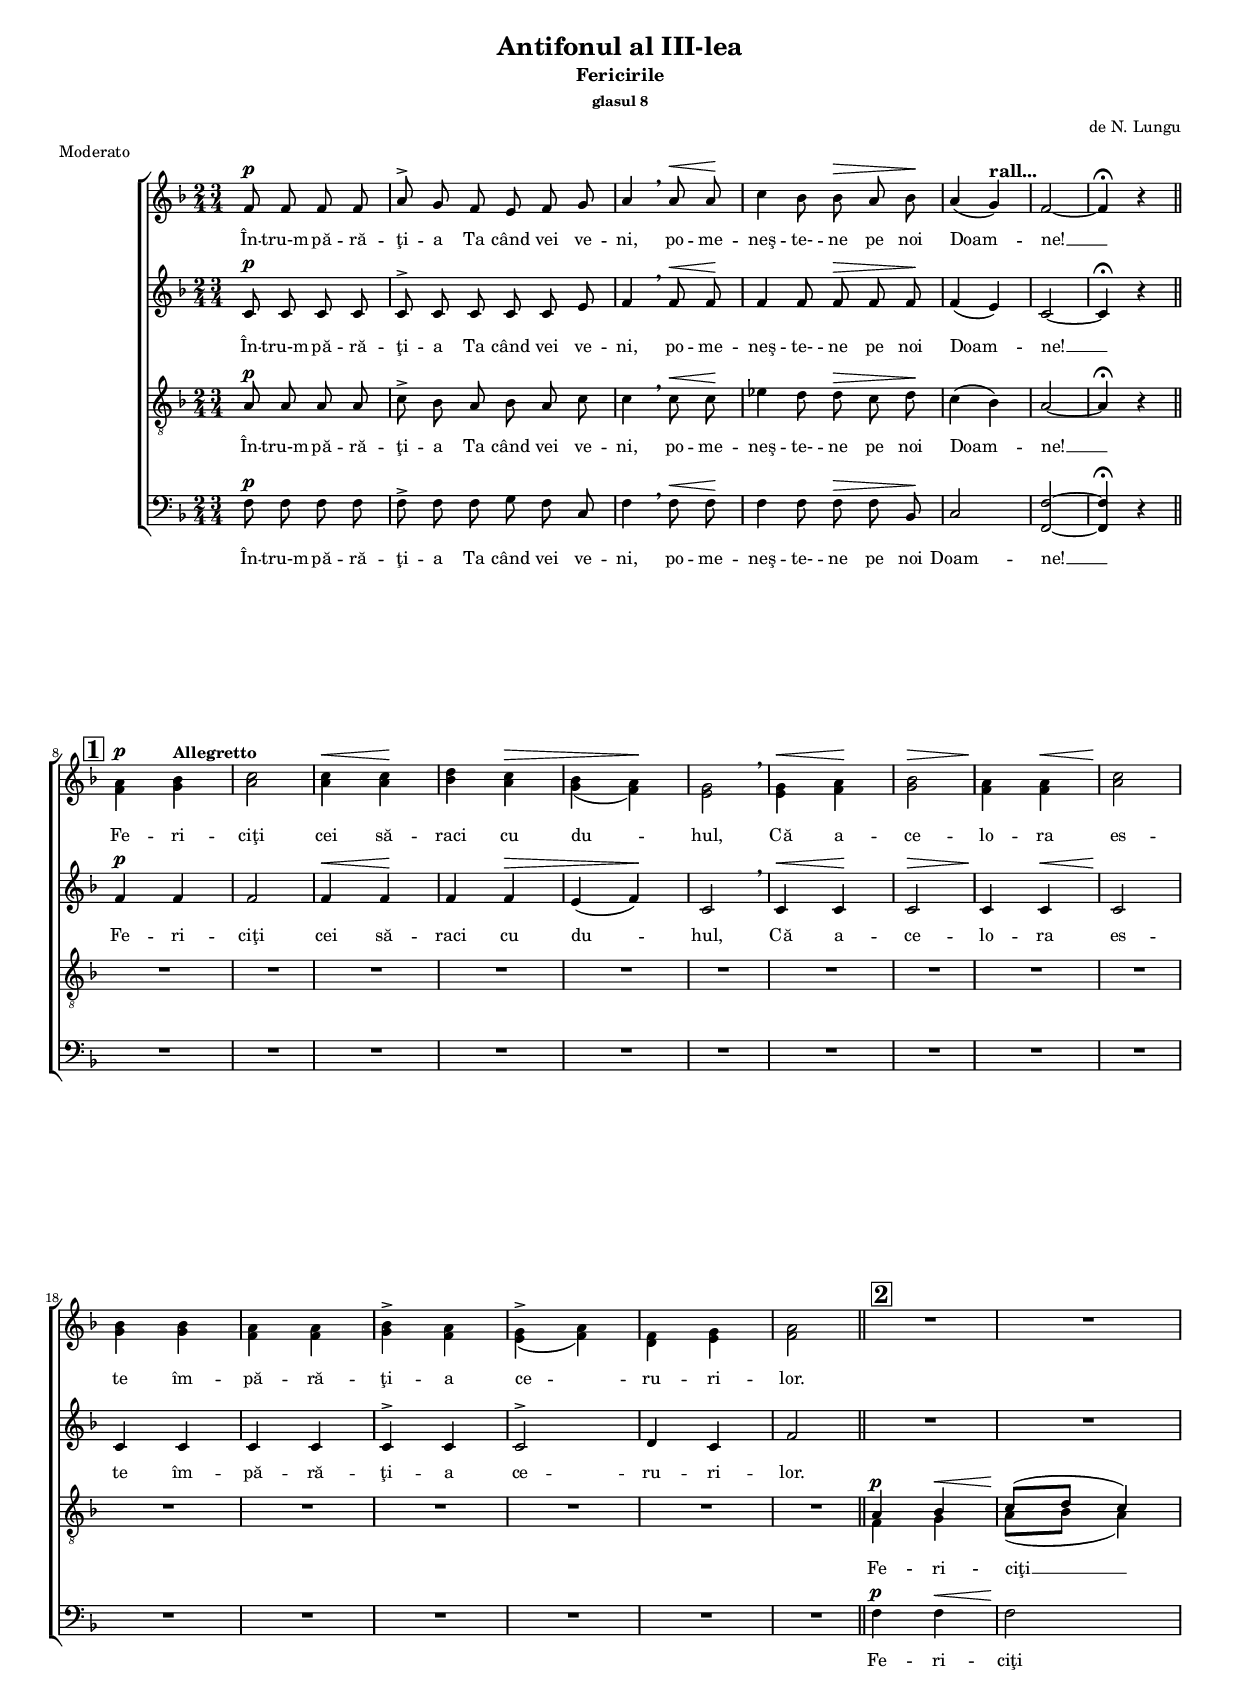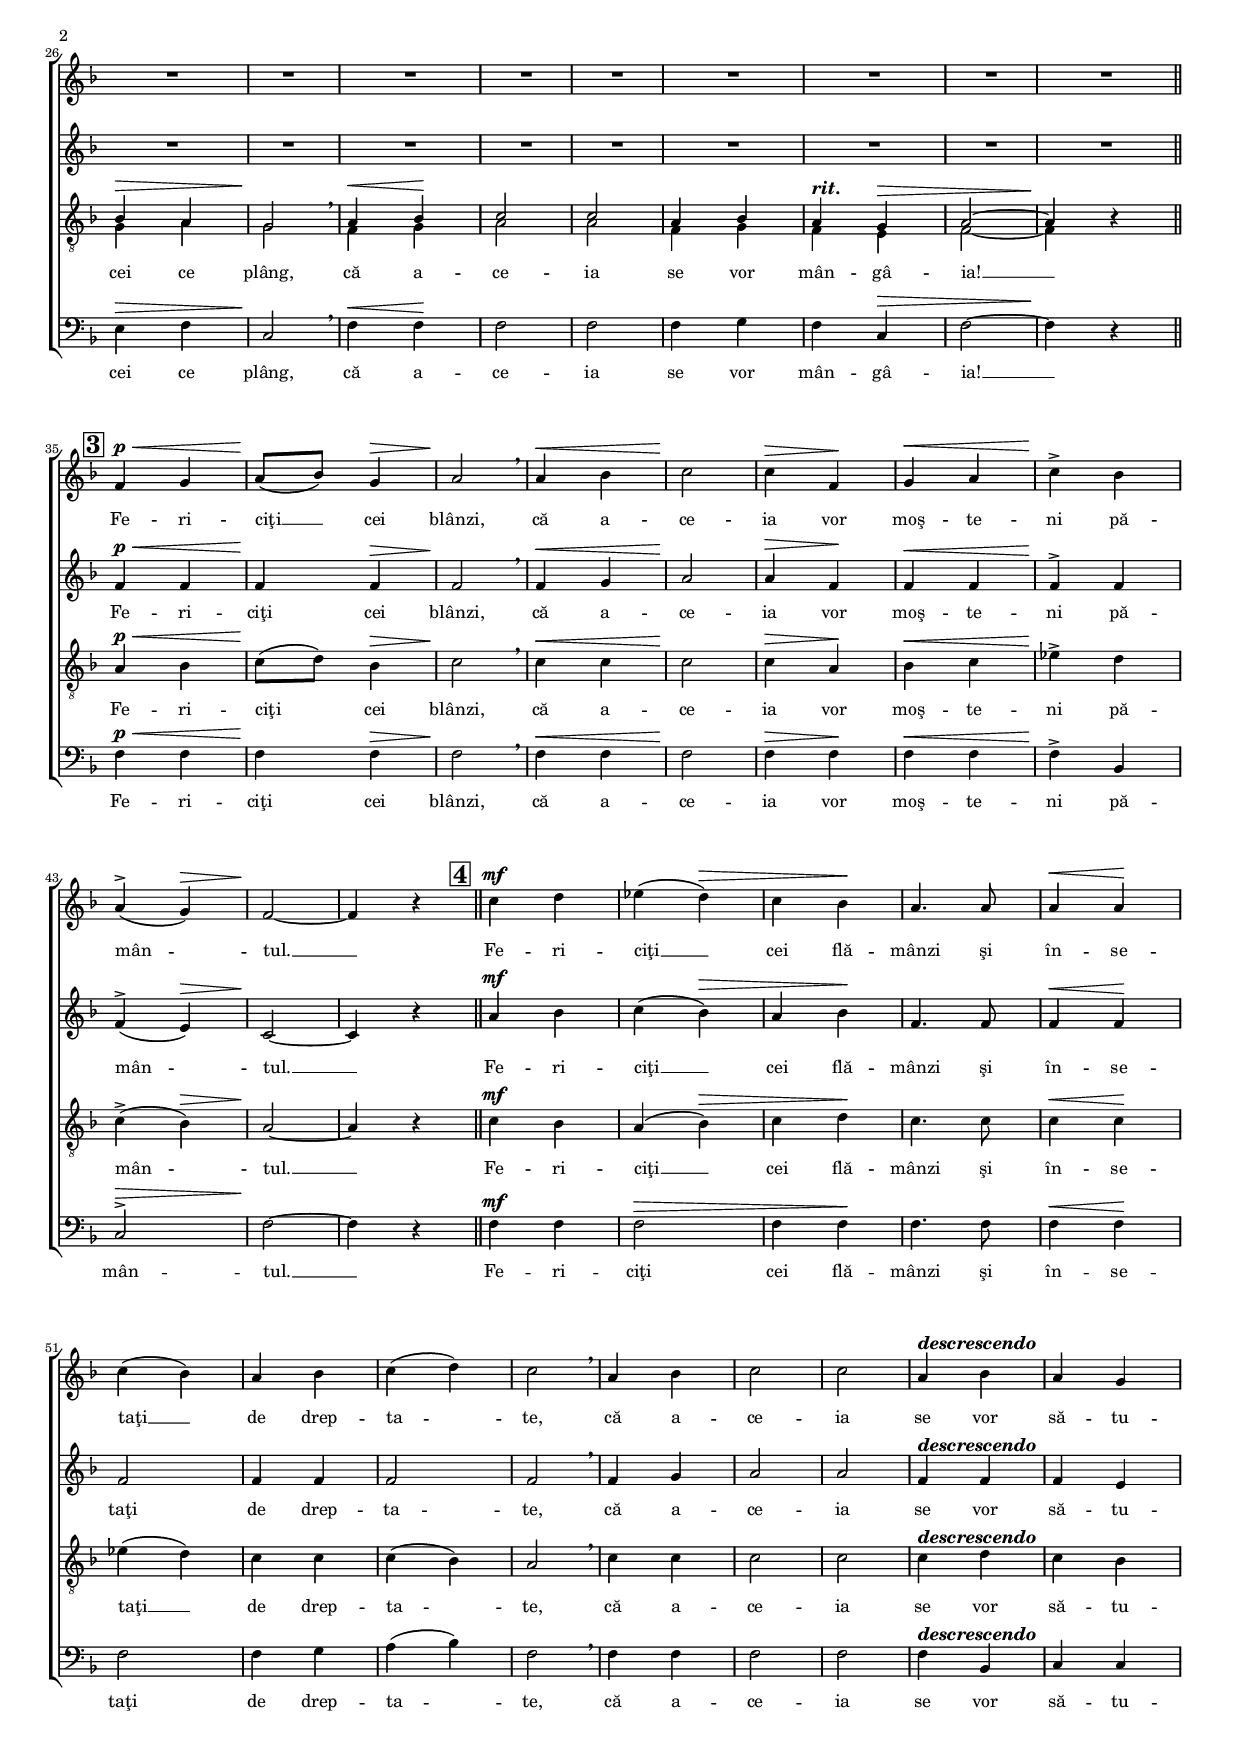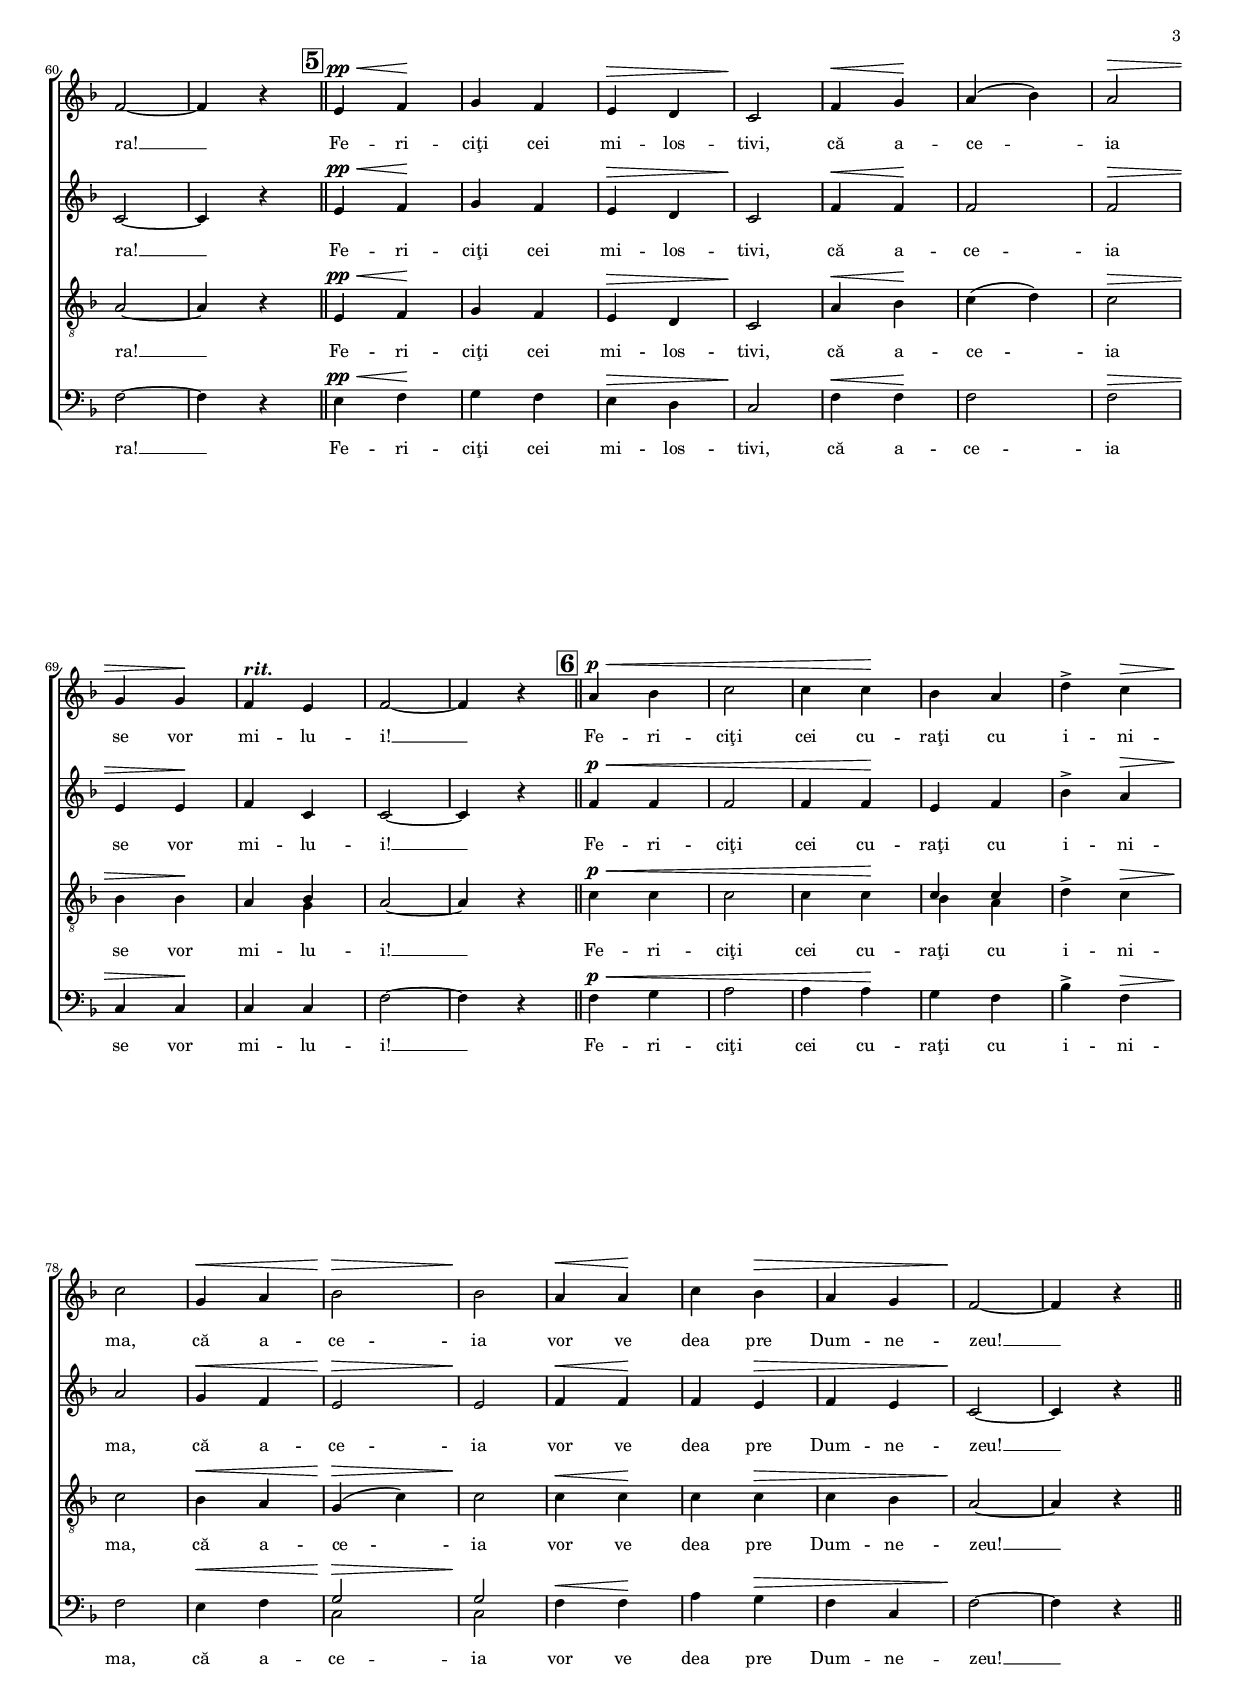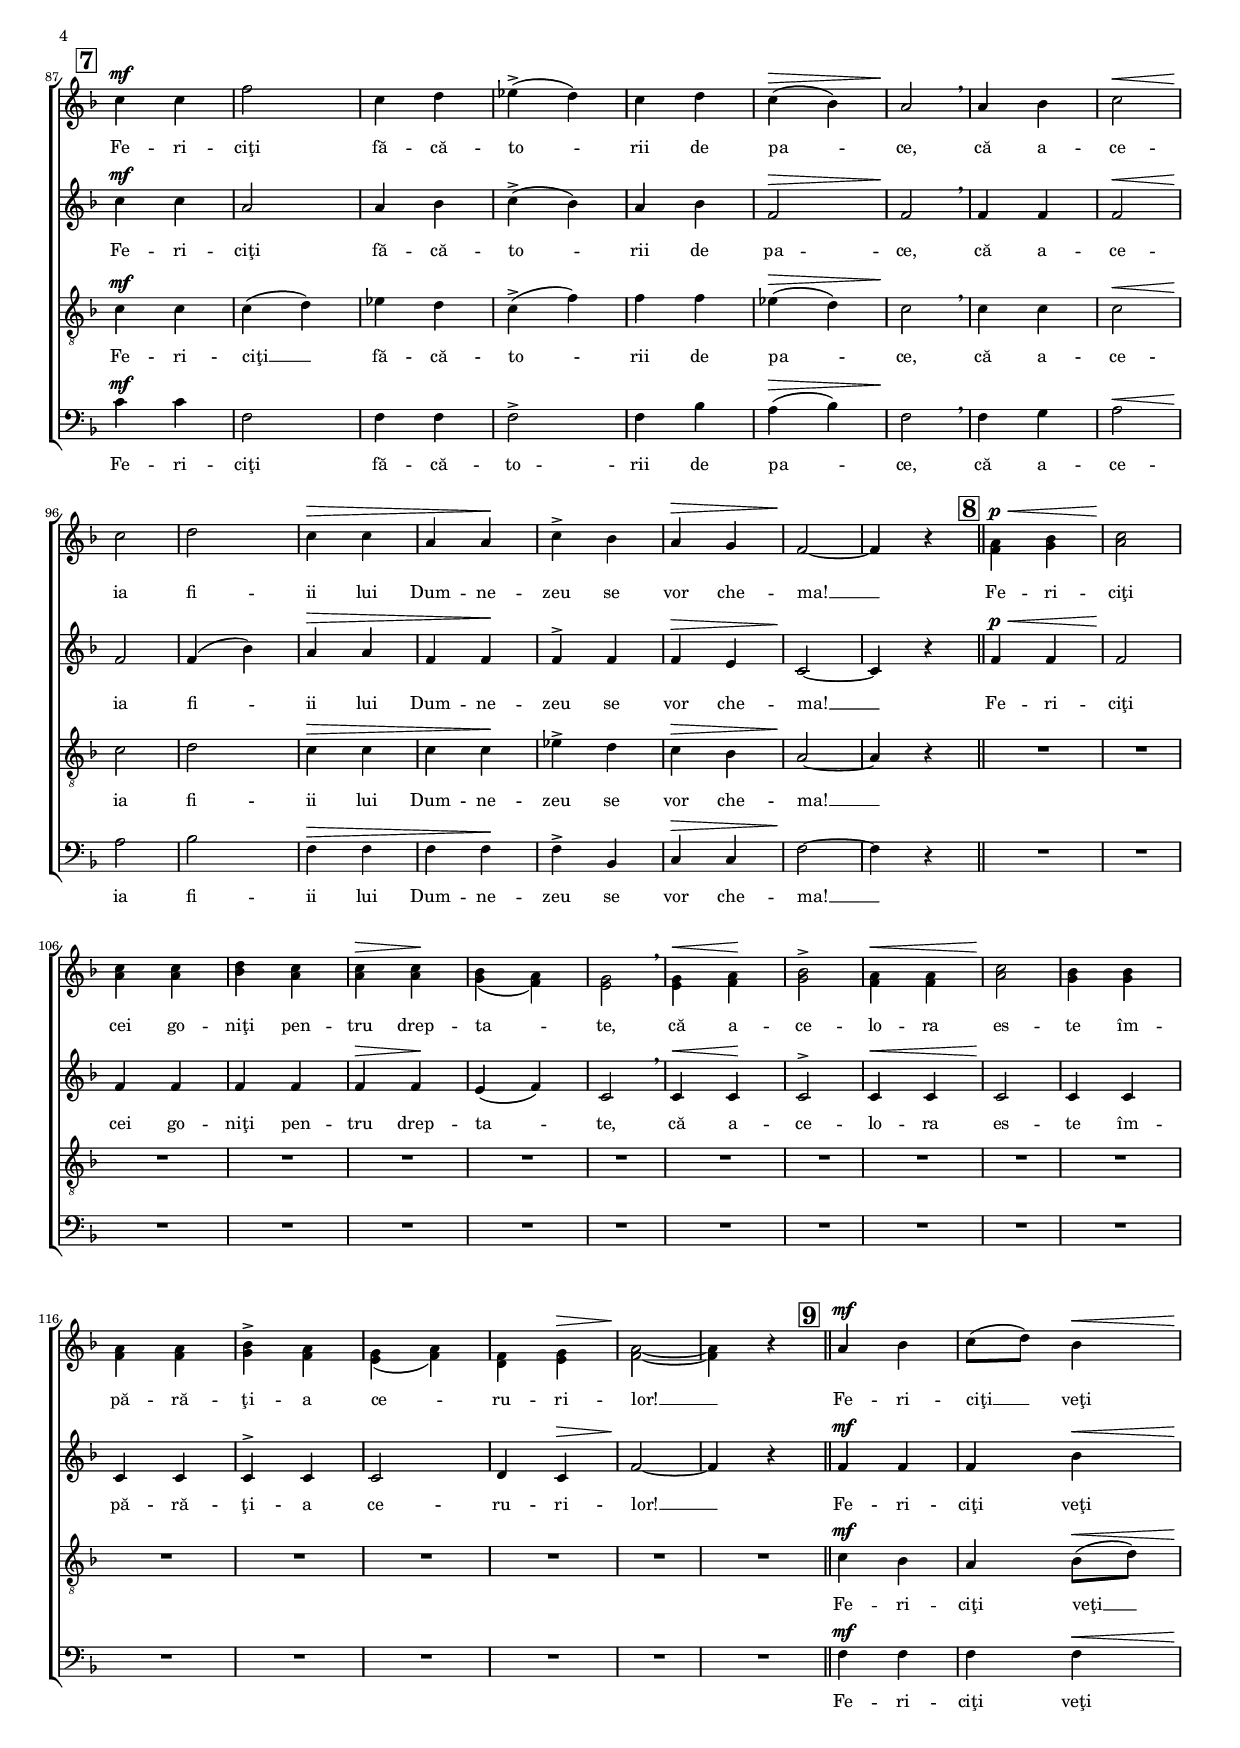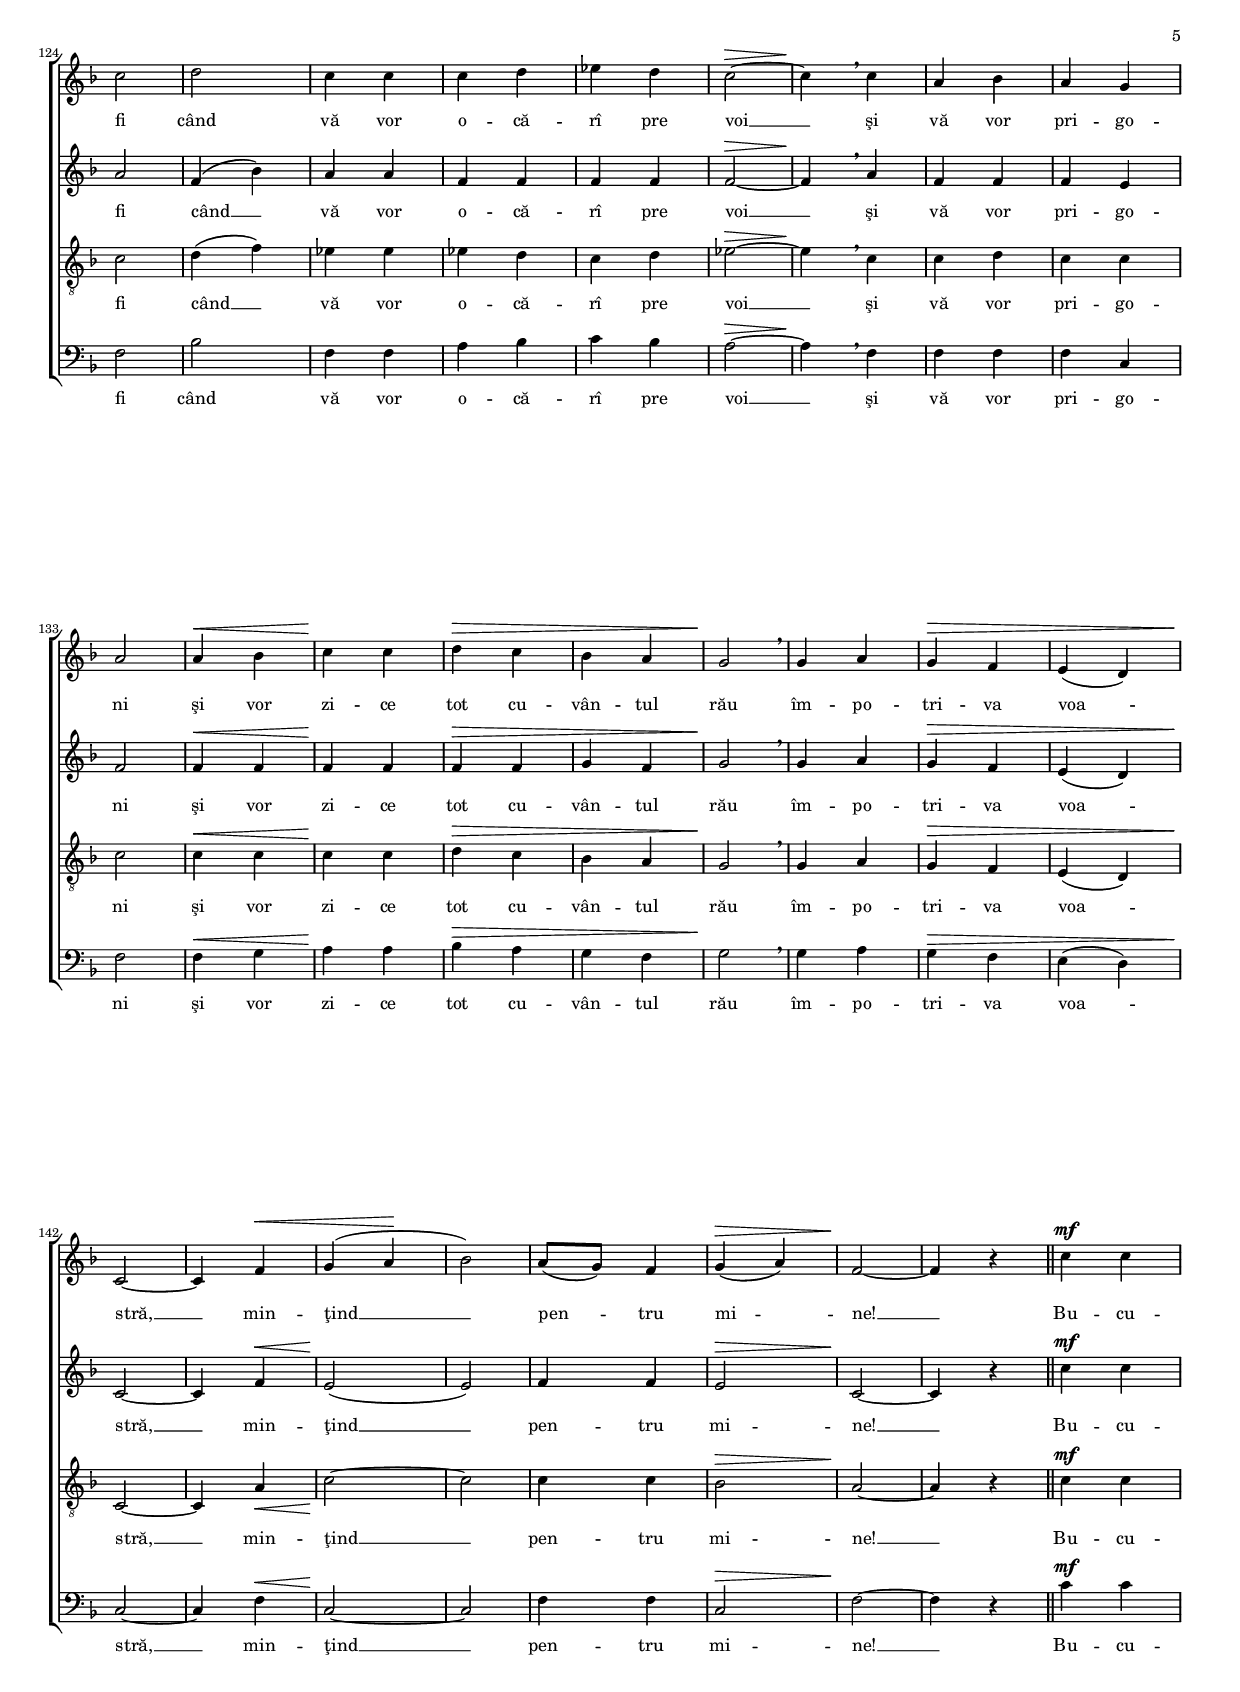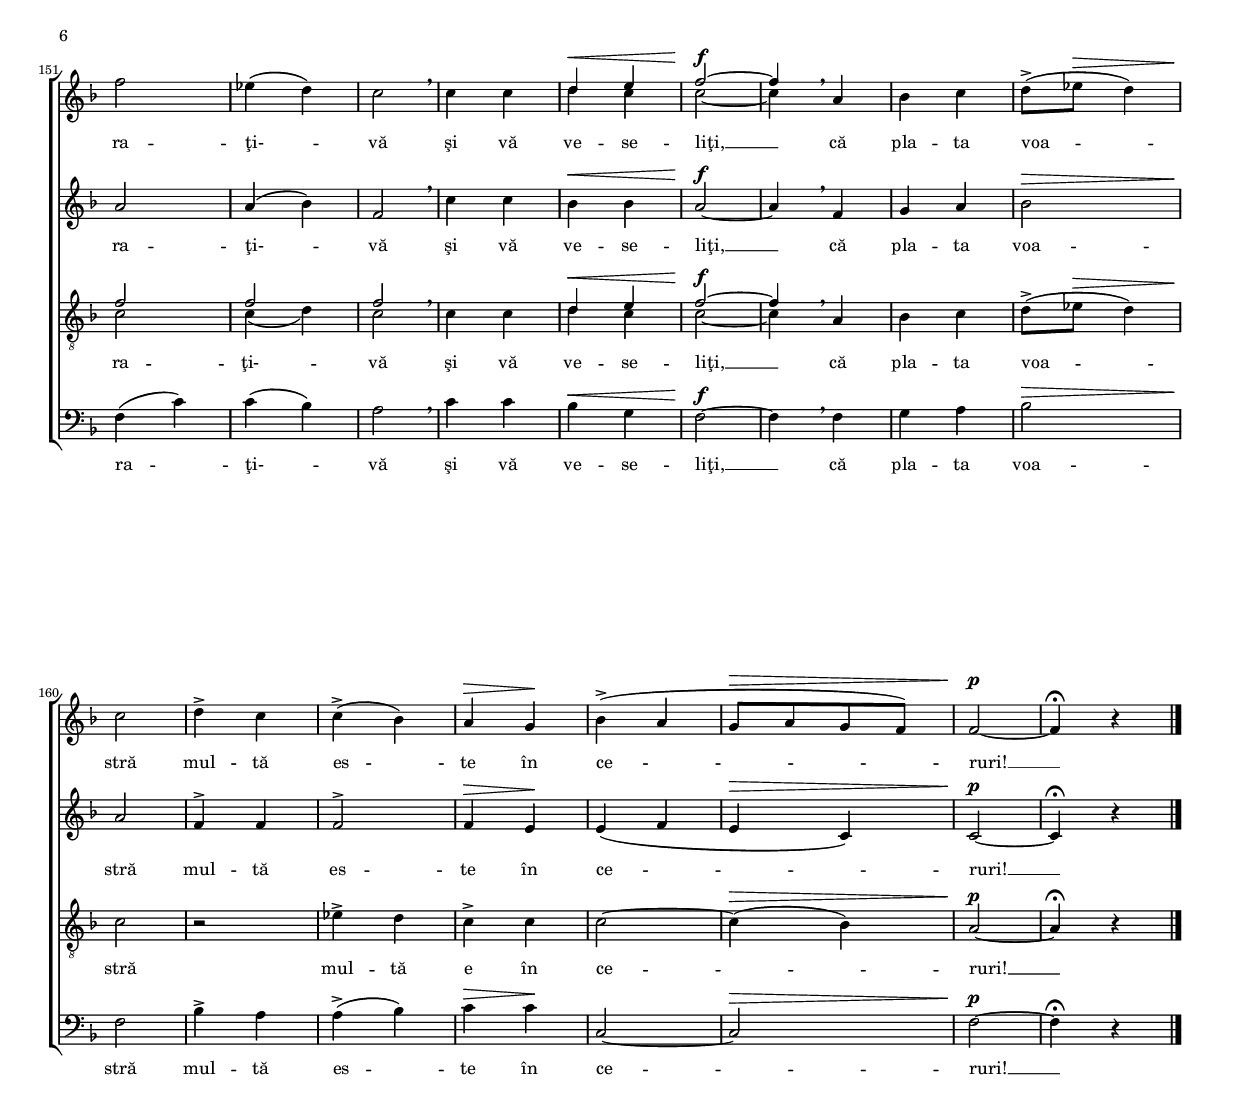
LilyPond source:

\version "2.19.80"
\include "defines.ly"
midiTempo = 
  \midi {
    \tempo 4 = 156
    }


\include "preamble.ly"

\header {
  title = "Antifonul al III-lea"
  subtitle = "Fericirile"
  subsubtitle = "glasul 8"
  composer = "de N. Lungu"
  meter = "Moderato"
}

mixedTimeSigMarkup = \markup {
  \override #'(baseline-skip . 2) \number {
    \column { "2" "4" }
    \column { "3" "4" }
    \hspace #1.0
  }
}

global = {
  \globalPreamble
  \key f \major
  \override Staff.TimeSignature.stencil = #ly:text-interface::print
  \override Staff.TimeSignature.text = #mixedTimeSigMarkup
}

sopMusic = \relative c' {
  % Întru-mpărăţia Ta când vei veni, pomeneşte-ne pe noi, Doamne
  \time 2/4
  \autoBeamOff
  f8^\p f f f\bar "|"
  \once \override Staff.TimeSignature.stencil = ##f
  \time 3/4
  a^\accent g f e f g \bar "|"
  \once \override Staff.TimeSignature.stencil = ##f
  \time 2/4
  a4 \breathe a8^\< a\! \bar  "|"
  \once \override Staff.TimeSignature.stencil = ##f
  \time 3/4
  c4 bes8 bes^\> a bes\! \bar "|"
  \once \override Staff.TimeSignature.stencil = ##f
  \time 2/4
  a4( g)^\rallMarkup \bar "|"
  f2~ \bar "|"
  f4^\fermata r \bar "||"
  \break
  \autoBeamOn

  % 1. Fericiţi cei săraci cu duhul, că acelora este împărăţia cerurilor
  \prepareBox
  <<
    {
      \voiceOne
      a4^\p^\markup{\hspace #-4.0 \bold \box 1} bes^\markup { \bold Allegretto }
      c2
      c4^\< c\!
      d c^\>
      bes( a)\!
      g2 \breathe
      g4^\< a\!
      bes2^\>
      a4\! a^\<
      c2\!
      bes4 bes
      a a
      bes^\accent a
      g(^\accent a)
      f g
      \prepareBox 
      a2^\markup{\hspace #12.0 \bold \box 2}
    }
    {
      \voiceTwo
      f4 g
      a2
      a4 a
      bes a
      g( f)
      e2
      e4 f
      g2
      f4 f
      a2
      g4 g
      f f
      g f
      e( f)
      d e
      f2
    }
  >>
  \oneVoice
  \bar "||"

  % 2. Fericiţi cei ce plâng, că aceia se vor mângâia
  R2
  R2 * 10
  \bar "||"
  \break

  % 3. Fericiţi cei blânzi, că aceia vor moşteni pământul
  \prepareBox
  f4^\p^\markup{\hspace #-4.0 \bold \box 3}^\< g
  a8(\! bes) g4^\>
  a2\! \breathe
  a4^\< bes
  c2\!
  c4^\> f,\!
  g^\< a
  c\!^\accent bes
  a(^\accent g)^\>
  f2~\!
  f4 r
  \bar "||"

  % 4. Fericiţi cei flămânzi şi însetaţi de dreptate, că aceia se vor sătura
  \prepareBox
  c'^\mf^\markup{\hspace #-5.0 \bold \box 4} d
  es( d)^\>
  c bes\!
  a4. a8
  a4^\< a\!
  c( bes)
  a bes
  c( d)
  c2 \breathe
  a4 bes
  c2
  c
  a4^\descrescendoMarkup bes
  a g
  f2~
  f4 r
  \bar "||"

  % 5. Fericiţi cei milostivi, că aceia se vor milui
  \prepareBox
  e4^\pp^\markup{\hspace #-4.0 \bold \box 5}^\< f\!
  g f
  e^\> d
  c2\!
  f4^\< g\!
  a( bes)
  a2^\>
  g4 g\!
  f^\ritMarkup e
  f2~
  f4 r
  \bar "||"

  % 6. Fericiţi cei curaţi cu inima, că aceia vor vedea pe Dumnezeu
  \prepareBox
  a4^\p^\markup{\hspace #-4.0 \bold \box 6}^\< bes
  c2
  c4 c\!
  bes a
  d^\accent c^\>
  \break
  c2\!
  g4^\< a
  bes2\!^\>
  bes\!
  a4^\< a\!
  c bes^\>
  a g
  f2~\!
  f4 r
  \bar "||"

  % 7. Fericiţi făcătorii de pace, că aceia fiii lui Dumnezeu se vor chema
  \prepareBox
  c'4^\mf^\markup{\hspace #-5.0 \bold \box 7} c
  f2
  c4 d
  es(^\accent d)
  c d
  c(^\> bes)
  a2\! \breathe
  a4 bes
  c2^\<
  c\!
  d
  c4^\> c
  a a\!
  c^\accent bes
  a^\> g
  f2~\!
  f4 r
  \bar "||"

  % 8. Fericiţi cei goniţi pentru dreptate, că acelora este împărăţia cerurilor
  \prepareBox
  <<
    {
      \voiceOne
      a4^\p^\markup{\hspace #-4.0 \bold \box 8}^\< bes
      c2\!
      c4 c
      d c
      c^\> c\!
      bes( a)
      g2 \breathe
      g4^\< a\!
      bes2^\accent
      a4^\< a
      c2\!
      bes4 bes
      a a
      bes^\accent a
      g( a)
      f g^\>
      a2~\!
      a4
    }
    {
      \voiceTwo
      f4 g
      a2
      a4 a
      bes a
      a a
      g( f)
      e2
      e4 f
      g2
      f4 f
      a2
      g4 g
      f f
      g f
      e( f)
      d e
      f2~
      f4
    }
  >>
  \oneVoice
  r
  \bar "||"

  % 9. Fericiţi veţi fi când vă vor ocărî pe voi şi vă vor prigoni
  % şi vor zice tot cuvântul rău împotriva voastră, minţind pentru mine
  \prepareBox
  a4^\mf^\markup{\hspace #-5.0 \bold \box 9} bes
  c8( d) bes4^\<
  c2\!
  d
  c4 c
  c d
  es d
  c2~^\>
  c4\! \breathe c
  a bes
  a g
  a2
  a4^\< bes
  c\! c
  d^\> c
  bes a
  g2\! \breathe
  g4 a
  g^\> f
  e( d)
  c2~\!
  c4 f^\<
  g( a\!
  bes2)
  a8( g) f4
  g(^\> a)
  f2~\!
  f4 r
  \bar "||"

  % Bucuraţi-vă şi vă veseliţi, că plata voastră multă este în ceruri
  c'4^\mf c4
  f2
  es4( d)
  c2 \breathe
  c4 c
  <<
    {
      \voiceOne
      d^\< e
      f2~\!^\f
      f4
    }
    \new Voice = "split" {
      \voiceTwo
      d c
      c2~
      c4
    }
  >>
  \oneVoice
  \breathe a
  bes c
  d8(^\accent es^\> d4)
  c2\!
  d4^\accent c
  c(^\accent bes)
  a^\> g\!
  bes(^\accent a
  g8[^\> a g f])
  f2~\!^\p
  f4^\fermata r
  \bar "|."
}

altoMusic = \relative c' {
  % Întru-mpărăţia Ta când vei veni, pomeneşte-ne pe noi, Doamne
  \time 2/4
  \autoBeamOff
  c8^\p c c c\bar "|"
  \once \override Staff.TimeSignature.stencil = ##f
  \time 3/4
  c^\accent c c c c e \bar "|"
  \once \override Staff.TimeSignature.stencil = ##f
  \time 2/4
  f4 \breathe f8^\< f\! \bar "|"
  \once \override Staff.TimeSignature.stencil = ##f
  \time 3/4
  f4 f8 f^\> f f\! \bar "|"
  \once \override Staff.TimeSignature.stencil = ##f
  \time 2/4
  f4( e) \bar "|"
  c2~ \bar "|"
  c4^\fermata r \bar "||"
  \break
  \autoBeamOn

  % 1. Fericiţi cei săraci cu duhul, că acelora este împărăţia cerurilor
  f4^\p f
  f2
  f4^\< f\!
  f f^\>
  e( f)\!
  c2 \breathe
  c4^\< c\!
  c2^\>
  c4\! c^\<
  c2\!
  c4 c
  c c
  c^\accent c
  c2^\accent
  d4 c
  f2

  % 2. Fericiţi cei ce plâng, că aceia se vor mângâia
  R2 * 11
  
  % 3. Fericiţi cei blânzi, că aceia vor moşteni pământul
  f4^\p^\< f
  f\! f^\>
  f2\! \breathe
  f4^\< g
  a2\!
  a4^\> f\!
  f^\< f
  f\!^\accent f
  f(^\accent e)^\>
  c2~\!
  c4 r

  % 4. Fericiţi cei flămânzi şi însetaţi de dreptate, că aceia se vor sătura
  a'^\mf bes
  c( bes)^\>
  a bes\!
  f4. f8
  f4^\< f4\!
  f2
  f4 f
  f2
  f \breathe
  f4 g
  a2
  a
  f4^\descrescendoMarkup f
  f e
  c2~
  c4 r

  % 5. Fericiţi cei milostivi, că aceia se vor milui
  e^\pp^\< f\!
  g f
  e^\> d
  c2\!
  f4^\< f\!
  f2
  f^\>
  e4 e\!
  f c
  c2~
  c4 r

  % 6. Fericiţi cei curaţi cu inima, că aceia vor vedea pe Dumnezeu
  f^\p^\< f
  f2
  f4 f\!
  e f
  bes^\accent a^\>
  a2\!
  g4^\< f
  e2\!^\>
  e\!
  f4^\< f\!
  f e^\>
  f e
  c2~\!
  c4 r

  % 7. Fericiţi făcătorii de pace, că aceia fiii lui Dumnezeu se vor chema
  c'^\mf c
  a2
  a4 bes
  c(^\accent bes)
  a bes
  f2^\>
  f\! \breathe
  f4 f
  f2^\<
  f\!
  f4( bes)
  a^\> a
  f f\!
  f^\accent f
  f^\> e
  c2~\!
  c4 r

  % 8. Fericiţi cei goniţi pentru dreptate, că acelora este împărăţia cerurilor
  f^\p^\< f
  f2\!
  f4 f
  f f
  f^\> f\!
  e( f)
  c2 \breathe
  c4^\< c\!
  c2^\accent
  c4^\< c
  c2\!
  c4 c
  c c
  c^\accent c
  c2
  d4 c^\>
  f2~\!
  f4 r

  % 9. Fericiţi veţi fi când vă vor ocărî pe voi şi vă vor prigoni
  % şi vor zice tot cuvântul rău împotriva voastră, minţind pentru mine
  f^\mf f
  f bes^\<
  a2\!
  f4( bes)
  a a
  f f
  f f
  f2~^\>
  f4\! \breathe a
  f f
  f e
  f2
  f4^\< f
  f\! f
  f^\> f
  g f
  g2\! \breathe
  g4 a
  g^\> f
  e( d)
  c2~\!
  c4 f^\<
  e2(\!
  e)
  f4 f
  e2^\>
  c2~\!
  c4 r

  % Bucuraţi-vă şi vă veseliţi, că plata voastră multă este în ceruri
  c'^\mf c
  a2
  a4( bes)
  f2 \breathe
  c'4 c
  bes^\< bes
  a2~\!^\f
  a4 \breathe f
  g a
  bes2^\>
  a\!
  f4^\accent f
  f2^\accent
  f4^\> e\!
  e( f
  e^\> c)
  c2~\!^\p
  c4^\fermata r
}

tenorMusic = \relative c' {
  % Întru-mpărăţia Ta când vei veni, pomeneşte-ne pe noi, Doamne
  \time 2/4
  \autoBeamOff
  a8^\p a a a \bar "|"
  \once \override Staff.TimeSignature.stencil = ##f
  \time 3/4
  c^\accent bes a bes a c \bar "|"
  \once \override Staff.TimeSignature.stencil = ##f
  \time 2/4
  c4 \breathe c8^\< c\! \bar "|"
  \once \override Staff.TimeSignature.stencil = ##f
  \time 3/4
  es4 d8 d^\> c d\! \bar "|"
  \once \override Staff.TimeSignature.stencil = ##f
  \time 2/4
  c4( bes) \bar "|"
  a2~ \bar "|"
  a4^\fermata r \bar "||"
  \break
  \autoBeamOn

  % 1. Fericiţi cei săraci cu duhul, că acelora este împărăţia cerurilor
  R2 * 16

  % 2. Fericiţi cei ce plâng, că aceia se vor mângâia
  <<
    {
      \voiceOne
      a4^\p bes^\<
      c8(\! d c4)
      bes^\> a
      g2\! \breathe
      a4^\< bes\!
      c2
      c
      a4 bes
      a^\ritMarkup g^\>
      a2~
      a4\!
    }
    \new Voice = "split" {
      \voiceTwo
      f4 g
      a8( bes a4)
      g a
      g2
      f4 g
      a2
      a
      f4 g
      f e
      f2~
      f4
    }
  >>
  \oneVoice
  r

  % 3. Fericiţi cei blânzi, că aceia vor moşteni pământul
  a4^\p^\< bes
  c8(\! d) bes4^\>
  c2\! \breathe
  c4^\< c
  c2\!
  c4^\> a\!
  bes^\< c
  es\!^\accent d
  c(^\accent bes)^\>
  a2~\!
  a4 r

  % 4. Fericiţi cei flămânzi şi însetaţi de dreptate, că aceia se vor sătura
  c4^\mf bes
  a( bes)^\>
  c d\!
  c4. c8
  c4^\< c\!
  es( d)
  c c
  c( bes)
  a2 \breathe
  c4 c
  c2
  c
  c4^\descrescendoMarkup d
  c bes
  a2~
  a4 r

  % 5. Fericiţi cei milostivi, că aceia se vor milui
  e^\pp^\< f\!
  g f
  e^\> d
  c2\!
  a'4^\< bes\!
  c( d)
  c2^\>
  bes4 bes\!
  a << { \voiceOne bes } \new Voice = "split" { \voiceTwo g } >> \oneVoice
  a2~
  a4 r

  % 6. Fericiţi cei curaţi cu inima, că aceia vor vedea pe Dumnezeu
  c4^\p^\< c
  c2
  c4 c\!
  << { \voiceOne c c } \new Voice = "split" { \voiceTwo bes a } >> \oneVoice
  d^\accent c^\>
  c2\!
  bes4^\< a
  g(\!^\> c)
  c2\!
  c4^\< c\!
  c c^\>
  c bes
  a2~\!
  a4 r

  % 7. Fericiţi făcătorii de pace, că aceia fiii lui Dumnezeu se vor chema
  c4^\mf c
  c( d)
  es d
  c(^\accent f)
  f f
  es(^\> d)
  c2\! \breathe
  c4 c
  c2^\<
  c\!
  d
  c4^\> c
  c c\!
  es^\accent d
  c^\> bes
  a2~\!
  a4 r

  % 8. Fericiţi cei goniţi pentru dreptate, că acelora este împărăţia cerurilor
  R2 * 18

  % 9. Fericiţi veţi fi când vă vor ocărî pe voi şi vă vor prigoni
  % şi vor zice tot cuvântul rău împotriva voastră, minţind pentru mine
  c4^\mf bes
  a bes8(^\< d)
  c2\!
  d4( f)
  es es
  es d
  c d
  es2~^\>
  es4\! \breathe c
  c d
  c c
  c2
  c4^\< c
  c\! c
  d^\> c
  bes a
  g2\! \breathe
  g4 a
  g^\> f
  e( d)
  c2~\!
  c4 a'\<
  c2~\!
  c
  c4 c
  bes2^\>
  a~\!
  a4 r

  % Bucuraţi-vă şi vă veseliţi, că plata voastră multă este în ceruri
  c4^\mf c4
  <<
    {
      \voiceOne
      f2
      f
      f
    }
    \new Voice = "split" {
      \voiceTwo
      c2
      c4( d)
      c2
    }
  >>
  \oneVoice
  \breathe
  c4 c
  <<
    {
      \voiceOne
      d^\< e
      f2~\!^\f
      f4
    }
    \new Voice = "split" {
      \voiceTwo
      d c
      c2~
      c4
    }
  >>
  \oneVoice
  \breathe a4
  bes c
  d8(^\accent es^\> d4)
  c2\!
  r
  es4^\accent d
  c^\accent c
  c2~
  c4(^\> bes)
  a2~\!^\p
  a4^\fermata r
}

bassMusic = \relative c' {
  % Întru-mpărăţia Ta când vei veni, pomeneşte-ne pe noi, Doamne
  \time 2/4
  \autoBeamOff
  f,8^\p f f f \bar "|"
  \once \override Staff.TimeSignature.stencil = ##f
  \time 3/4
  f^\accent f f g f c \bar "|"
  \once \override Staff.TimeSignature.stencil = ##f
  \time 2/4
  f4 \breathe f8^\< f\! \bar "|"
  \once \override Staff.TimeSignature.stencil = ##f
  \time 3/4
  f4 f8 f^\> f bes,\! \bar "|"
  \once \override Staff.TimeSignature.stencil = ##f
  \time 2/4
  c2 \bar "|"
  <f f,>2~ \bar "|"
  <f f,>4^\fermata r \bar "||"
  \break
  \autoBeamOn

  % 1. Fericiţi cei săraci cu duhul, că acelora este împărăţia cerurilor
  R2 * 16

  % 2. Fericiţi cei ce plâng, că aceia se vor mângâia
  f4^\p f^\<
  f2\!
  e4^\> f
  c2\! \breathe
  f4^\< f\!
  f2
  f
  f4 g
  f c^\>
  f2~
  f4\! r

  % 3. Fericiţi cei blânzi, că aceia vor moşteni pământul
  f4^\p^\< f
  f\! f^\>
  f2\! \breathe
  f4^\< f
  f2\!
  f4^\> f\!
  f^\< f
  f\!^\accent bes,
  c2^\accent^\>
  f2~\!
  f4 r

  % 4. Fericiţi cei flămânzi şi însetaţi de dreptate, că aceia se vor sătura
  f4^\mf f
  f2^\>
  f4 f\!
  f4. f8
  f4^\< f\!
  f2
  f4 g
  a( bes)
  f2 \breathe
  f4 f
  f2
  f
  f4^\descrescendoMarkup bes,
  c c
  f2~
  f4 r

  % 5. Fericiţi cei milostivi, că aceia se vor milui
  e^\pp^\< f\!
  g f
  e^\> d
  c2\!
  f4^\< f\!
  f2
  f^\>
  c4 c\!
  c c
  f2~
  f4 r

  % 6. Fericiţi cei curaţi cu inima, că aceia vor vedea pe Dumnezeu
  f^\p^\< g
  a2
  a4 a\!
  g f
  bes^\accent f^\>
  f2\!
  e4^\< f
  <<
    {
      \voiceOne
      g2\!^\>
      g\!
    }
    \new Voice = "split" {
      \voiceTwo
      c,2
      c
    }
  >>
  \oneVoice
  f4^\< f\!
  a g^\>
  f c
  f2~\!
  f4 r
  
  % 7. Fericiţi făcătorii de pace, că aceia fiii lui Dumnezeu se vor chema
  c'^\mf c
  f,2
  f4 f
  f2^\accent
  f4 bes
  a(^\> bes)
  f2\! \breathe
  f4 g
  a2^\<
  a\!
  bes
  f4^\> f
  f f\!
  f^\accent bes,
  c^\> c
  f2~\!
  f4 r

  % 8. Fericiţi cei goniţi pentru dreptate, că acelora este împărăţia cerurilor
  R2 * 18

  % 9. Fericiţi veţi fi când vă vor ocărî pe voi şi vă vor prigoni
  % şi vor zice tot cuvântul rău împotriva voastră, minţind pentru mine
  f4^\mf f
  f f^\<
  f2\!
  bes
  f4 f
  a bes
  c bes
  a2~^\>
  a4\! \breathe f
  f f
  f c
  f2
  f4^\< g
  a\! a
  bes^\> a
  g f
  g2\! \breathe
  g4 a
  g^\> f
  e( d)
  c2~\!
  c4 f^\<
  c2~\!
  c2
  f4 f
  c2^\>
  f2~\!
  f4 r

  % Bucuraţi-vă şi vă veseliţi, că plata voastră multă este în ceruri
  c'^\mf c
  f,( c')
  c( bes)
  a2 \breathe
  c4 c
  bes^\< g
  f2~\!^\f
  f4 \breathe f
  g a
  bes2^\>
  f2\!
  bes4^\accent a
  a(^\accent bes)
  c^\> c\!
  c,2~
  c2^\>
  f2~\!^\p
  f4^\fermata r
}

sopWords = \lyricmode {
  În -- tru-m -- pă -- ră -- ţi -- a Ta când vei ve -- ni,
  po -- me -- neş -- te- -- ne pe noi Doam -- ne! __

  Fe -- ri -- ciţi cei să -- raci cu du -- hul,
  Că a -- ce -- lo -- ra es -- te îm -- pă -- ră -- ţi -- a
  ce -- ru -- ri -- lor.

  % Fe -- ri -- ciţi __ cei ce plâng, __ că a -- ce -- ia se vor
  % mân -- gâ -- ia! __

  Fe -- ri -- ciţi __ cei blânzi, că a -- ce -- ia vor moş -- te -- ni
  pă -- mân -- tul. __

  Fe -- ri -- ciţi __ cei flă -- mânzi şi în -- se -- taţi __ de
  drep -- ta -- te, că a -- ce -- ia se vor să -- tu -- ra! __

  Fe -- ri -- ciţi cei mi -- los -- tivi, că a -- ce -- ia se vor
  mi -- lu -- i! __

  Fe -- ri -- ciţi cei cu -- raţi cu i -- ni -- ma, că a -- ce -- ia
  vor ve dea pre Dum -- ne -- zeu! __

  Fe -- ri -- ciţi fă -- că -- to -- rii de pa -- ce, că a -- ce -- ia
  fi -- ii lui Dum -- ne -- zeu se vor che -- ma! __

  Fe -- ri -- ciţi cei go -- niţi pen -- tru drep -- ta -- te,
  că a -- ce -- lo -- ra es -- te îm -- pă -- ră -- ţi -- a
  ce -- ru -- ri -- lor! __

  Fe -- ri -- ciţi __ veţi fi când vă vor o -- că -- rî pre voi __
  şi vă vor pri -- go -- ni şi vor zi -- ce tot cu -- vân -- tul rău
  îm -- po -- tri -- va voa -- stră, __ min -- ţind __ pen -- tru mi -- ne! __

  Bu -- cu -- ra -- ţi- -- vă şi vă ve -- se -- liţi, __ că pla -- ta
  voa -- stră mul -- tă es -- te în ce -- ruri! __
}

altoWords = \lyricmode {
  În -- tru-m -- pă -- ră -- ţi -- a Ta când vei ve -- ni,
  po -- me -- neş -- te- -- ne pe noi Doam -- ne! __

  Fe -- ri -- ciţi cei să -- raci cu du -- hul,
  Că a -- ce -- lo -- ra es -- te îm -- pă -- ră -- ţi -- a
  ce -- ru -- ri -- lor.

  % Fe -- ri -- ciţi __ cei ce plâng, că a -- ce -- ia se vor
  % mân -- gâ -- ia! __

  Fe -- ri -- ciţi cei blânzi, că a -- ce -- ia vor moş -- te -- ni
  pă -- mân -- tul. __

  Fe -- ri -- ciţi __ cei flă -- mânzi şi în -- se -- taţi de
  drep -- ta -- te, că a -- ce -- ia se vor să -- tu -- ra! __

  Fe -- ri -- ciţi cei mi -- los -- tivi, că a -- ce -- ia se vor
  mi -- lu -- i! __

  Fe -- ri -- ciţi cei cu -- raţi cu i -- ni -- ma, că a -- ce -- ia
  vor ve dea pre Dum -- ne -- zeu! __

  Fe -- ri -- ciţi fă -- că -- to -- rii de pa -- ce, că a -- ce -- ia
  fi -- ii lui Dum -- ne -- zeu se vor che -- ma! __

  Fe -- ri -- ciţi cei go -- niţi pen -- tru drep -- ta -- te,
  că a -- ce -- lo -- ra es -- te îm -- pă -- ră -- ţi -- a
  ce -- ru -- ri -- lor! __

  Fe -- ri -- ciţi veţi fi când __ vă vor o -- că -- rî pre voi __
  şi vă vor pri -- go -- ni şi vor zi -- ce tot cu -- vân -- tul rău
  îm -- po -- tri -- va voa -- stră, __ min -- ţind __ pen -- tru mi -- ne! __

  Bu -- cu -- ra -- ţi- -- vă şi vă ve -- se -- liţi, __ că pla -- ta
  voa -- stră mul -- tă es -- te în ce -- ruri! __
}

tenorWords = \lyricmode {
  În -- tru-m -- pă -- ră -- ţi -- a Ta când vei ve -- ni,
  po -- me -- neş -- te- -- ne pe noi Doam -- ne! __

  % Fe -- ri -- ciţi cei să -- raci cu du -- hul,
  % Că a -- ce -- lo -- ra es -- te îm -- pă -- ră -- ţi -- a
  % ce -- ru -- ri -- lor.

  Fe -- ri -- ciţi __ cei ce plâng, că a -- ce -- ia se vor
  mân -- gâ -- ia! __

  Fe -- ri -- ciţi__ cei blânzi, că a -- ce -- ia vor moş -- te -- ni
  pă -- mân -- tul. __

  Fe -- ri -- ciţi __ cei flă -- mânzi şi în -- se -- taţi __ de
  drep -- ta -- te, că a -- ce -- ia se vor să -- tu -- ra! __

  Fe -- ri -- ciţi cei mi -- los -- tivi, că a -- ce -- ia se vor
  mi -- lu -- i! __

  Fe -- ri -- ciţi cei cu -- raţi cu i -- ni -- ma, că a -- ce -- ia
  vor ve dea pre Dum -- ne -- zeu! __

  Fe -- ri -- ciţi __ fă -- că -- to -- rii de pa -- ce, că a -- ce -- ia
  fi -- ii lui Dum -- ne -- zeu se vor che -- ma! __

  % Fe -- ri -- ciţi cei go -- niţi pen -- tru drep -- ta -- te,
  % că a -- ce -- lo -- ra es -- te îm -- pă -- ră -- ţi -- a
  % ce -- ru -- ri -- lor! __

  Fe -- ri -- ciţi veţi __ fi când __ vă vor o -- că -- rî pre voi __
  şi vă vor pri -- go -- ni şi vor zi -- ce tot cu -- vân -- tul rău
  îm -- po -- tri -- va voa -- stră, __ min -- ţind __ pen -- tru mi -- ne! __

  Bu -- cu -- ra -- ţi- -- vă şi vă ve -- se -- liţi, __ că pla -- ta
  voa -- stră mul -- tă e în ce -- ruri! __
}

bassWords = \lyricmode {
  În -- tru-m -- pă -- ră -- ţi -- a Ta când vei ve -- ni,
  po -- me -- neş -- te- -- ne pe noi Doam -- ne! __

  % Fe -- ri -- ciţi cei să -- raci cu du -- hul,
  % Că a -- ce -- lo -- ra es -- te îm -- pă -- ră -- ţi -- a
  % ce -- ru -- ri -- lor.

  Fe -- ri -- ciţi cei ce plâng, că a -- ce -- ia se vor
  mân -- gâ -- ia! __

  Fe -- ri -- ciţi cei blânzi, că a -- ce -- ia vor moş -- te -- ni
  pă -- mân -- tul. __

  Fe -- ri -- ciţi cei flă -- mânzi şi în -- se -- taţi de
  drep -- ta -- te, că a -- ce -- ia se vor să -- tu -- ra! __

  Fe -- ri -- ciţi cei mi -- los -- tivi, că a -- ce -- ia se vor
  mi -- lu -- i! __

  Fe -- ri -- ciţi cei cu -- raţi cu i -- ni -- ma, că a -- ce -- ia
  vor ve dea pre Dum -- ne -- zeu! __

  Fe -- ri -- ciţi fă -- că -- to -- rii de pa -- ce, că a -- ce -- ia
  fi -- ii lui Dum -- ne -- zeu se vor che -- ma! __

  % Fe -- ri -- ciţi cei go -- niţi pen -- tru drep -- ta -- te,
  % că a -- ce -- lo -- ra es -- te îm -- pă -- ră -- ţi -- a
  % ce -- ru -- ri -- lor! __

  Fe -- ri -- ciţi veţi fi când vă vor o -- că -- rî pre voi __
  şi vă vor pri -- go -- ni şi vor zi -- ce tot cu -- vân -- tul rău
  îm -- po -- tri -- va voa -- stră, __ min -- ţind __ pen -- tru mi -- ne! __

  Bu -- cu -- ra -- ţi- -- vă şi vă ve -- se -- liţi, __ că pla -- ta
  voa -- stră mul -- tă es -- te în ce -- ruri! __
}

\include "four-staves.ly"
